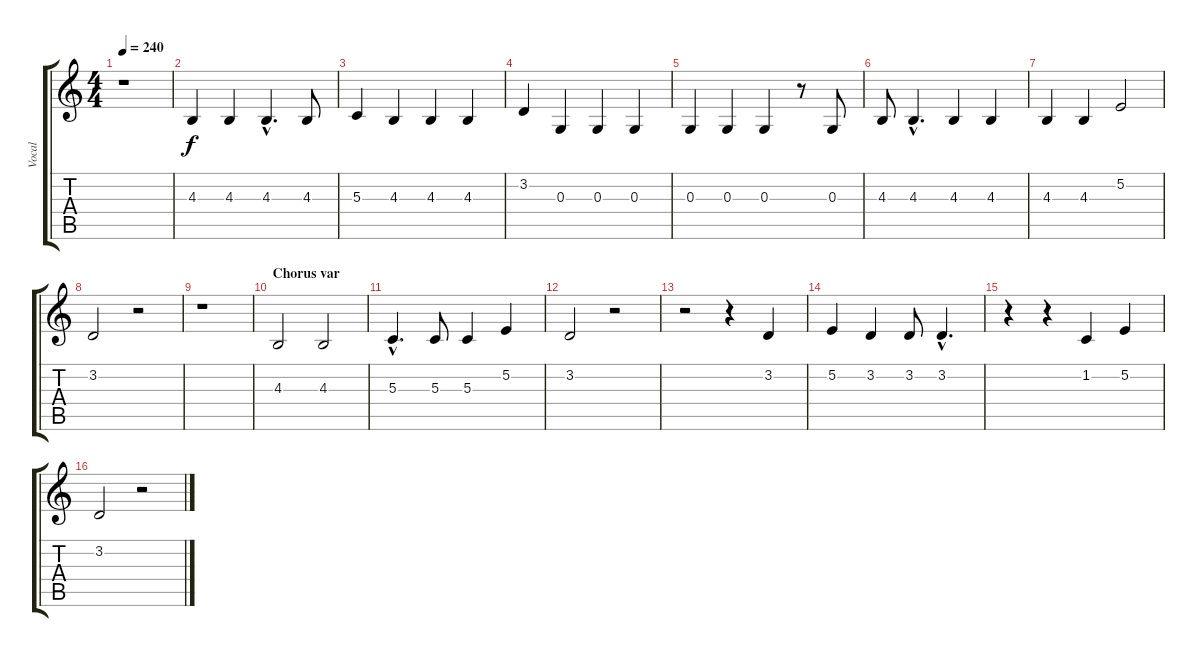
\track ("Vocal" "Vocal") {instrument lead6voice}
\staff {score tabs}
\tuning (E4 B3 G3 D3 A2 E2) {hide}
\ts (4 4)
\tempo 240
\clef g2
\ks c
r.1{dy f} |
4.3.4 4.3.4 4.3{hac}.4{d} 4.3.8 |
5.3.4 4.3.4 4.3.4 4.3.4 |
3.2.4 0.3.4 0.3.4 0.3.4 |
0.3.4 0.3.4 0.3.4 r.8 0.3.8 |
4.3.8 4.3{hac}.4{d} 4.3.4 4.3.4 |
4.3.4 4.3.4 5.2.2 |
3.2.2 r.2 |
r.1 |
\section ("" "Chorus var")
4.3.2 4.3.2 |
5.3{hac}.4{d} 5.3.8 5.3.4 5.2.4 |
3.2.2 r.2 |
r.2 r.4 3.2.4 |
5.2.4 3.2.4 3.2.8 3.2{hac}.4{d} |
r.4 r.4 1.2.4 5.2.4 |
3.2.2 r.2
